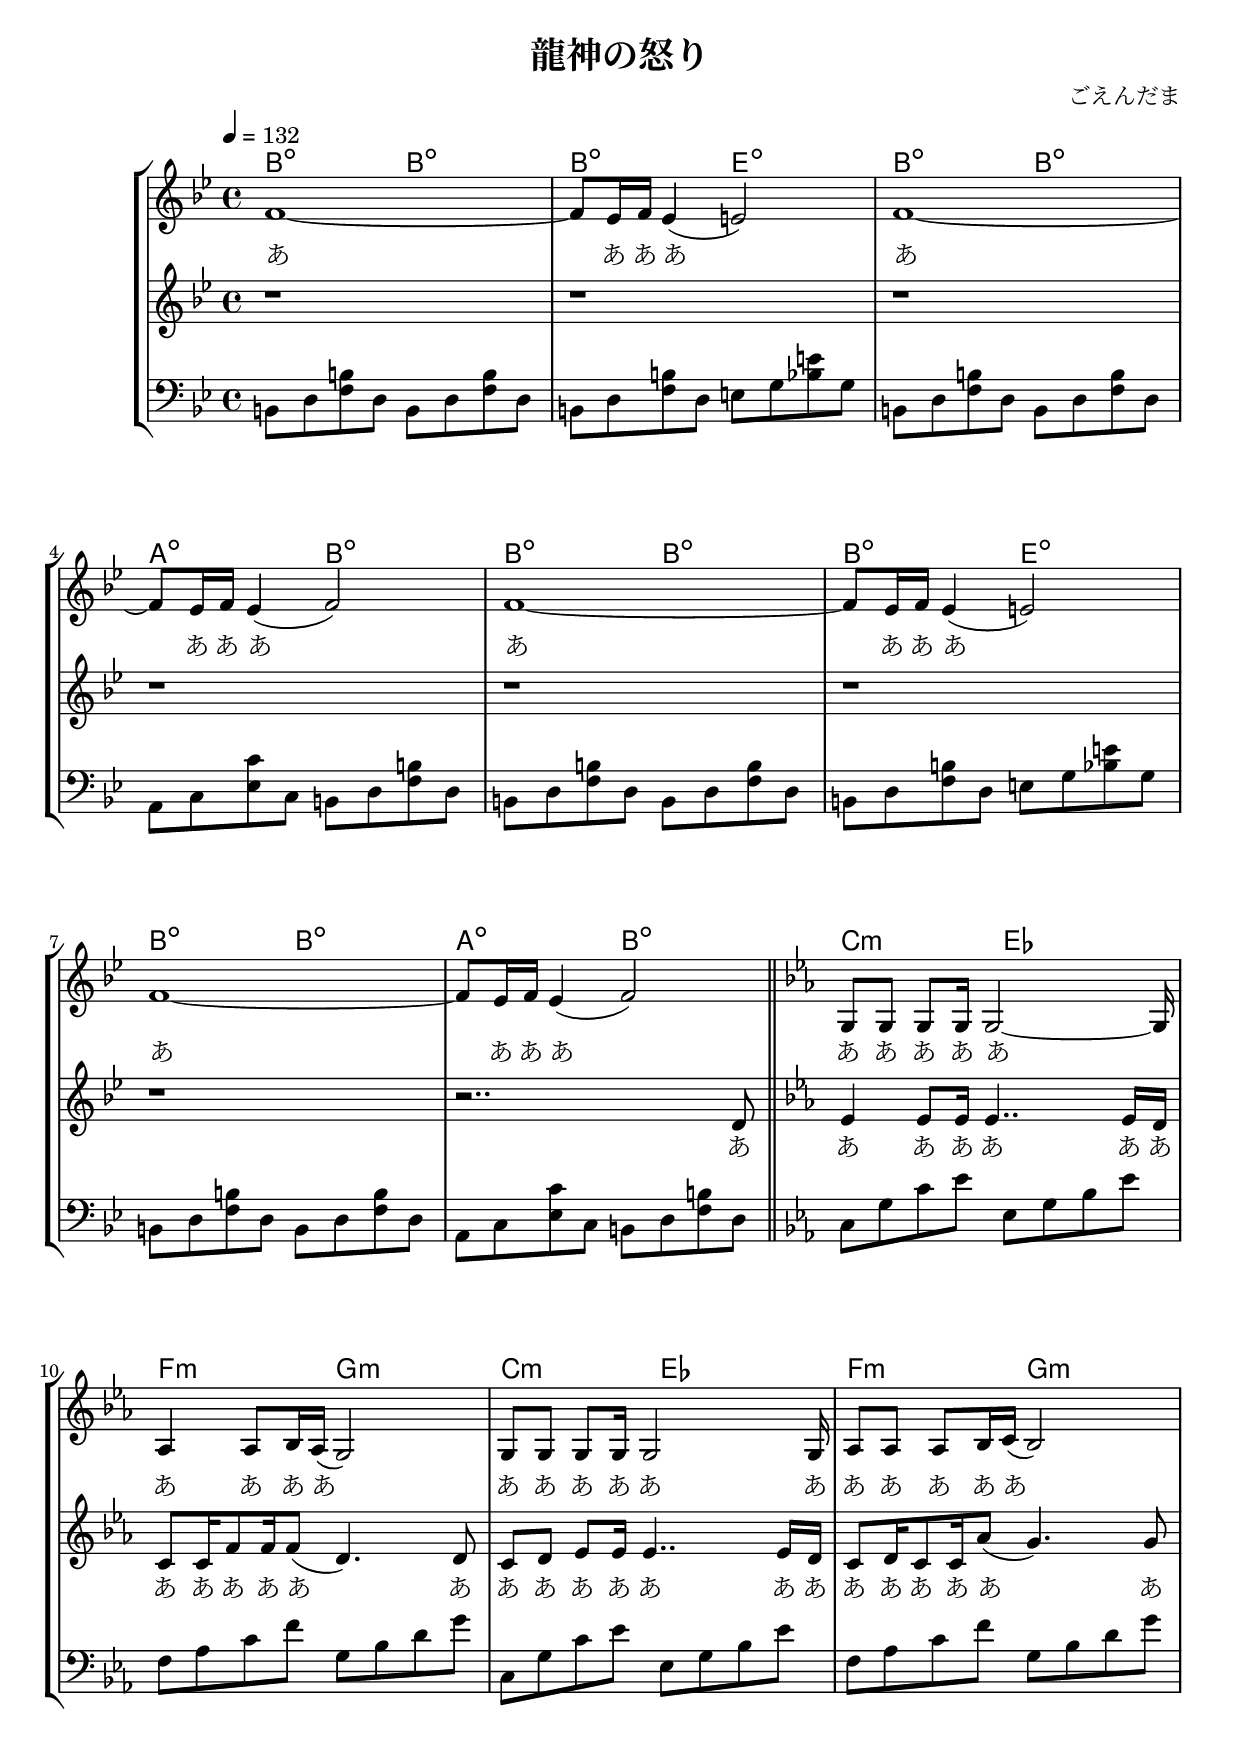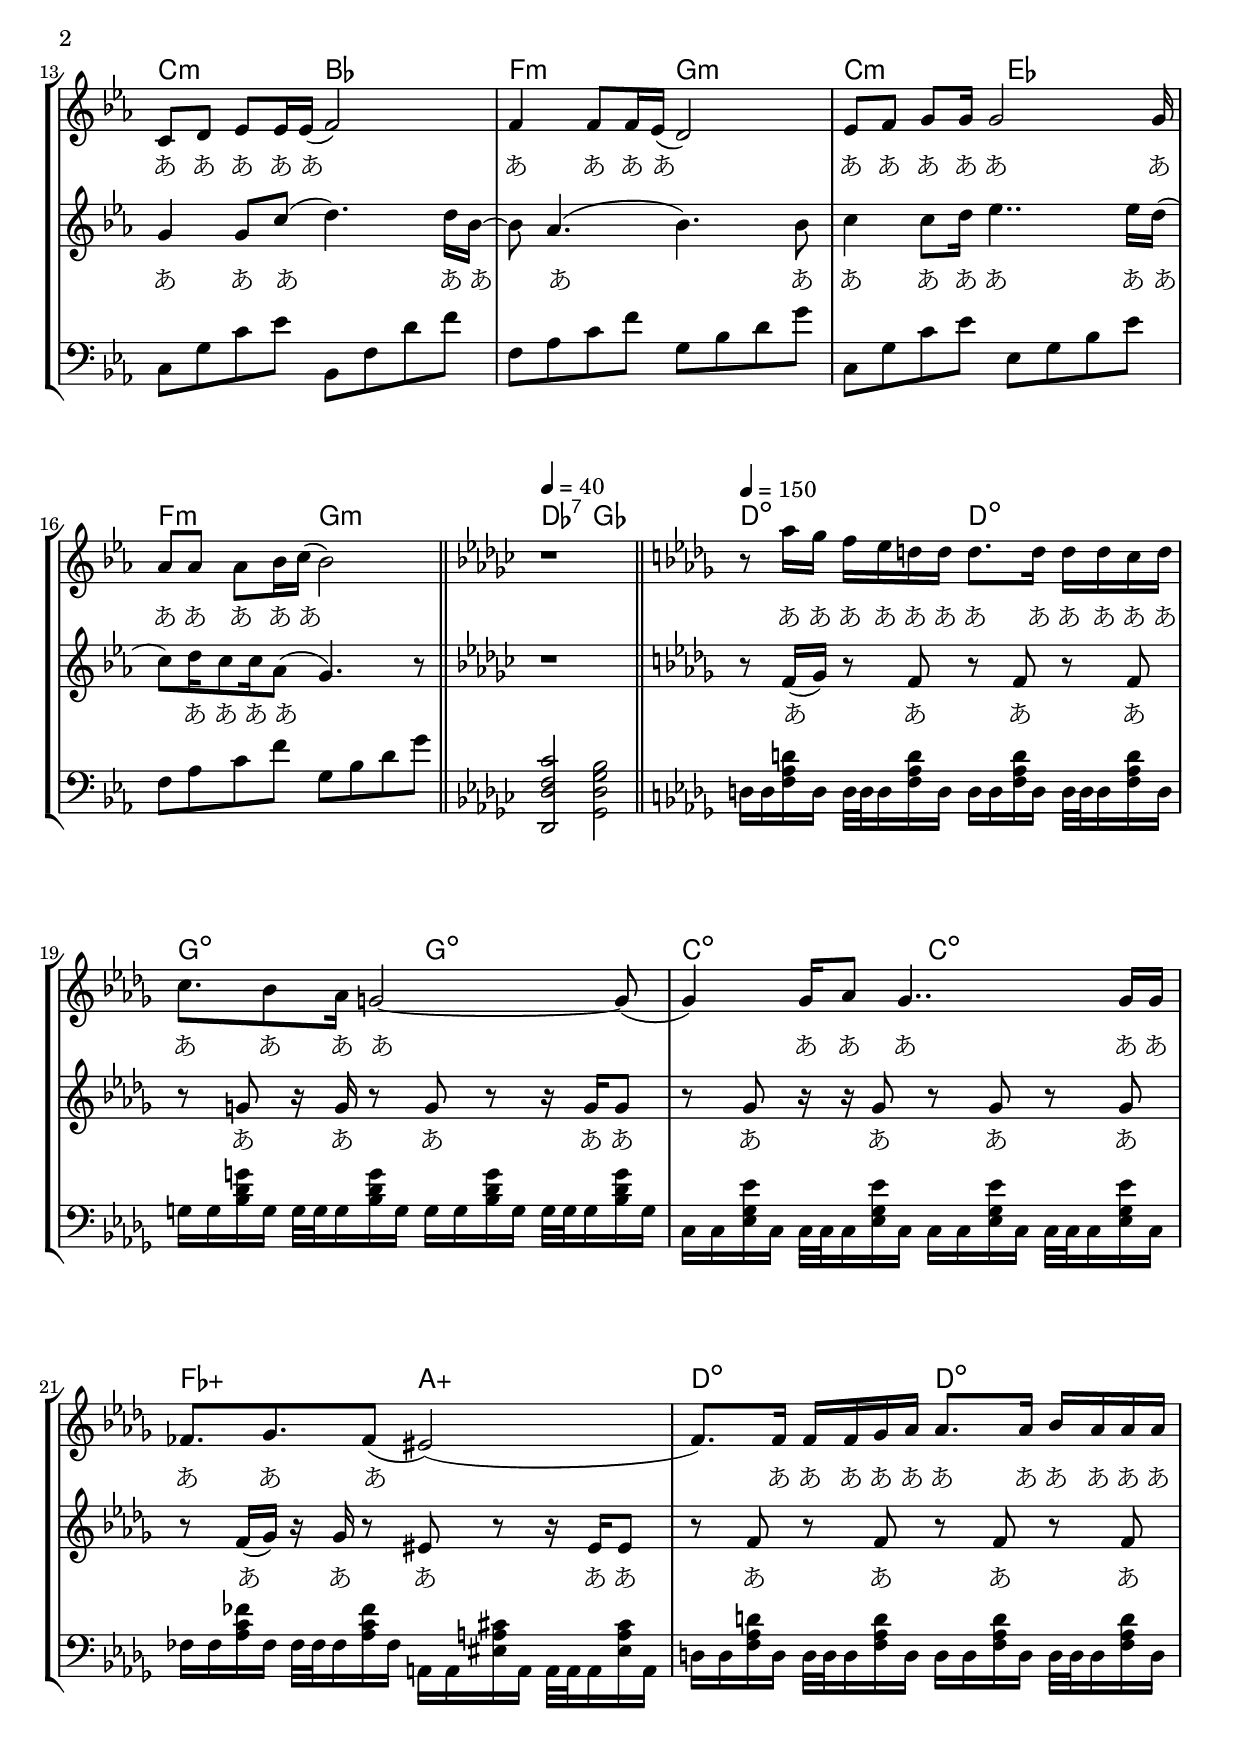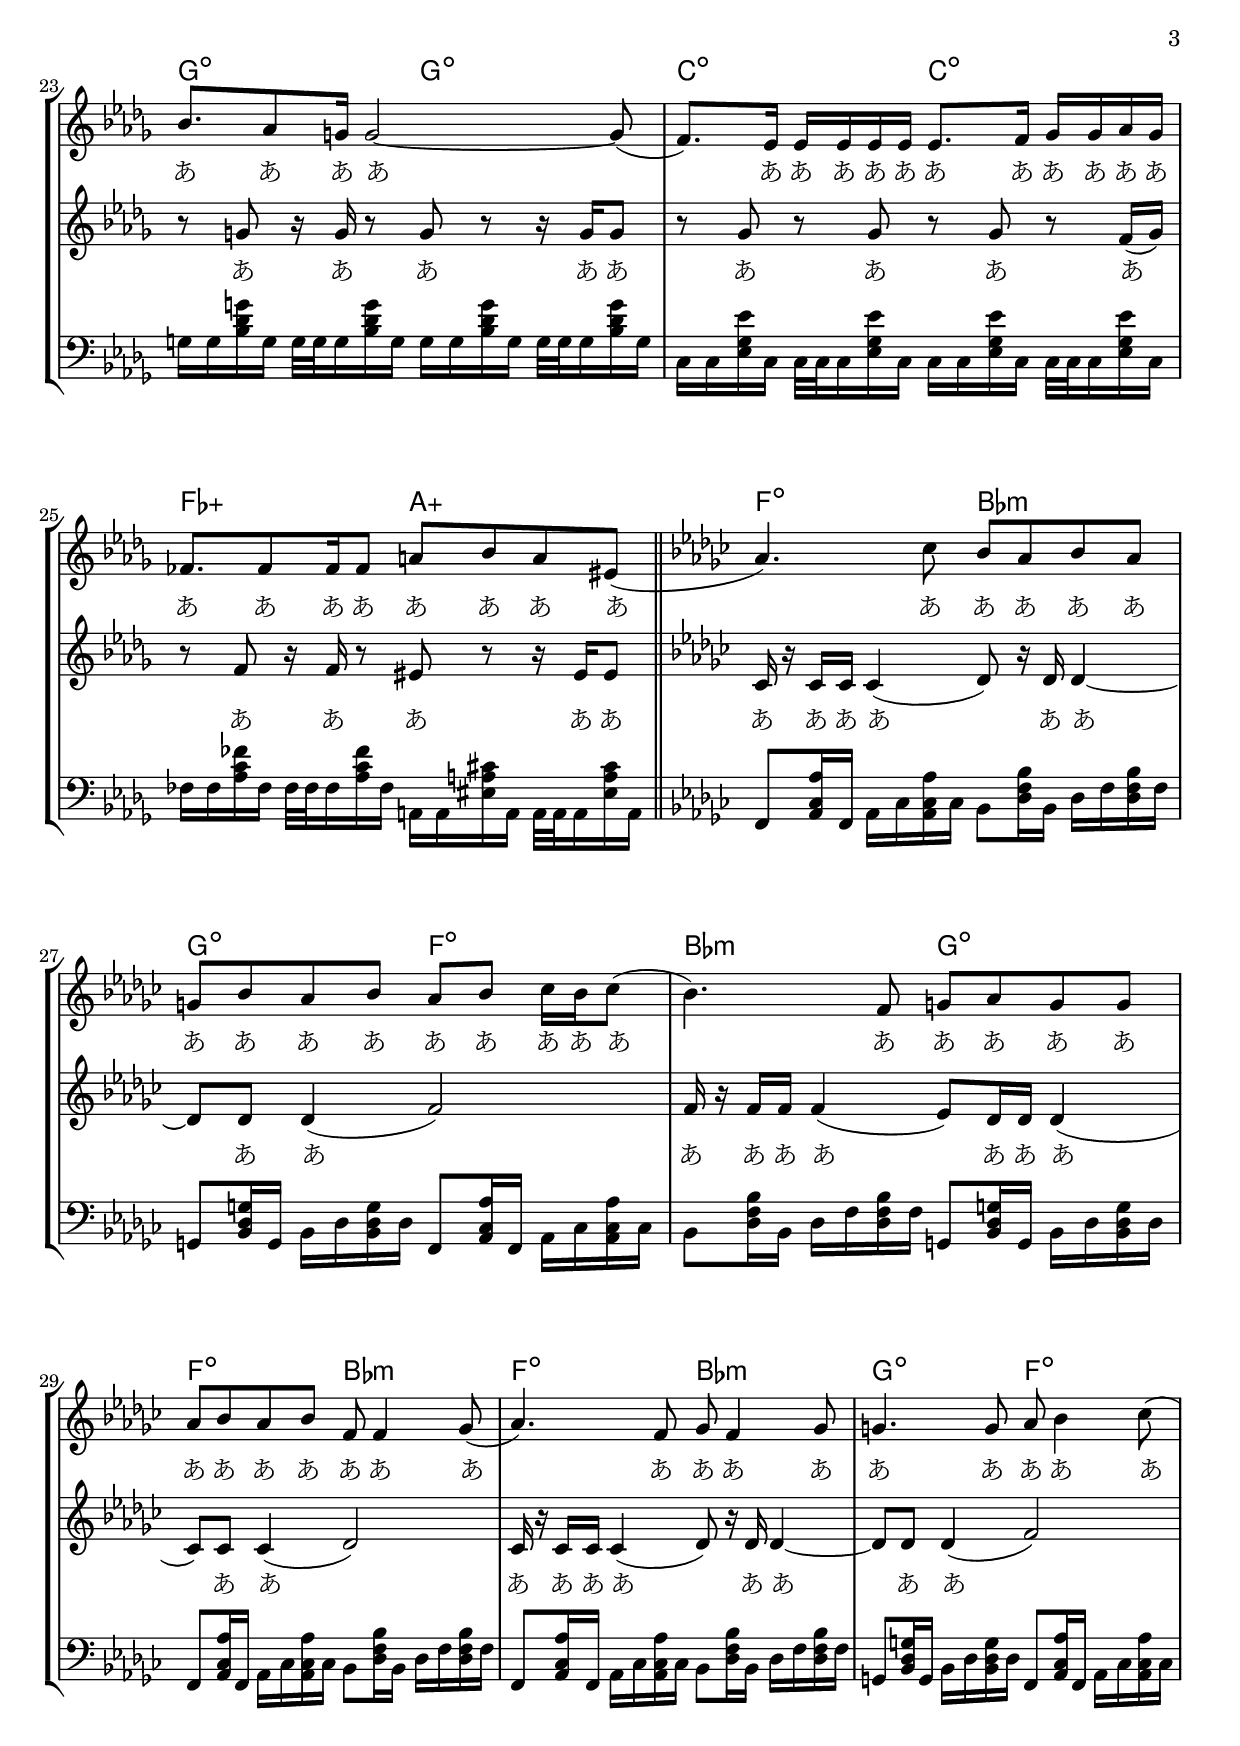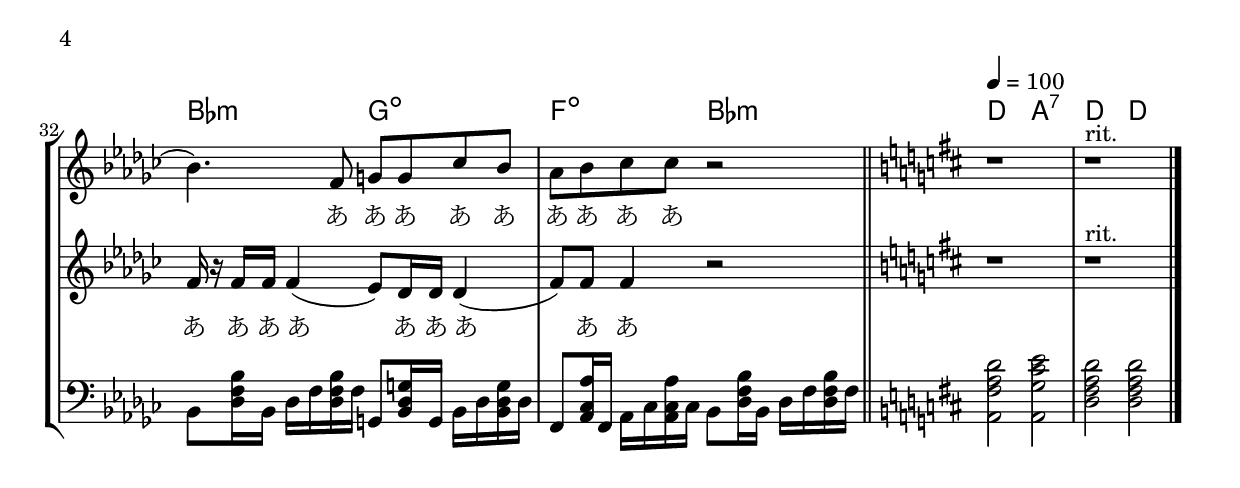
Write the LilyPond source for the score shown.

\version "2.12.1"

\header {
	title = \markup {龍神の怒り}
	composer = \markup \center-column {ごえんだま}
}

harmony = \chordmode {
	b2:dim b:dim b:dim e:dim b:dim b:dim a:dim b:dim b:dim b:dim b:dim e:dim b:dim b:dim a:dim b:dim 

	c:m es f:m g:m c:m es f:m g:m c:m bes f:m g:m c:m es f:m g:m 

	des:7 ges 

	d:dim d:dim g:dim g:dim c:dim c:dim fes:aug a:aug d:dim d:dim g:dim g:dim c:dim c:dim fes:aug a:aug 

	f:dim bes:m g:dim f:dim bes:m g:dim f:dim bes:m f:dim bes:m g:dim f:dim bes:m g:dim f:dim bes:m 

	d a:7 d d 
}

melody = {
	\set Staff.midiInstrument = #"Sitar"
		\key bes \major
	\tempo 4 = 132
f'1~ 
	f'8  es'16  f'16  es'4  (e'2) 
	f'1~ 
	f'8  es'16  f'16  es'4  (f'2) 
	f'1~ 
	f'8  es'16  f'16  es'4  (e'2) 
	f'1~ 
	f'8  es'16  f'16  es'4  (f'2)
	\set Staff.midiInstrument = #"Sitar"
		\key es \major
 g8  g8  g8  g16  g2~g16 
	as4  as8  bes16  as16  (g2) 
	g8  g8  g8  g16  g2  g16 
	as8  as8  as8  bes16  c'16  (bes2) 
	c'8  d'8  es'8  es'16  es'16  (f'2) 
	f'4  f'8  f'16  es'16  (d'2) 
	es'8  f'8  g'8  g'16  g'2  g'16 
	as'8  as'8  as'8  bes'16  c''16  (bes'2)
	\key ges \major
	\tempo 4 = 40
	r1   
	\set Staff.midiInstrument = #"Sitar"
		\key des \major
	\tempo 4 = 150
r8 as''16  ges''16  f''16  es''16  d''16  d''16  d''8.  d''16  d''16  d''16  c''16  d''16 
	c''8.  bes'8  as'16  g'2~g'8 
	(ges'4)  ges'16  as'8  ges'4..  ges'16  ges'16 
	fes'8.  ges'8.  fes'8  (eis'2) 
	(f'8.)  f'16  f'16  f'16  ges'16  as'16  as'8.  as'16  bes'16  as'16  as'16  as'16 
	bes'8.  as'8  g'16  g'2~g'8 
	(f'8.)  es'16  es'16  es'16  es'16  es'16  es'8.  f'16  ges'16  ges'16  as'16  ges'16 
	fes'8.  fes'8  fes'16  fes'8  	\set Staff.midiInstrument = #"Sitar"
	a'8  bes'8  a'8  eis'8 
	(	\key ges \major
as'4.)  ces''8  bes'8  as'8  bes'8  as'8 
	g'8  bes'8  as'8  bes'8  as'8  bes'8  ces''16  bes'16  ces''8 
	(bes'4.)  f'8  g'8  as'8  g'8  g'8 
	as'8  bes'8  as'8  bes'8  f'8  f'4  ges'8 
	(as'4.)  f'8  ges'8  f'4  ges'8 
	g'4.  g'8  as'8  bes'4  ces''8 
	(bes'4.)  f'8  g'8  g'8  ces''8  bes'8 
	as'8  bes'8  ces''8  ces''8  	r2 	\key d \major
	\tempo 4 = 100
	r1 | r1^"rit." \bar "|."
}

words = \lyricmode {
	あ  あ  あ  あ  あ  あ  あ  あ  あ  あ  あ  あ  あ  あ  あ  あ  
	あ  あ  あ  あ  あ  あ  あ  あ  あ  あ  あ  あ  あ  あ  あ  あ  あ  あ  あ  あ  あ  あ  あ  あ  あ  あ  あ  あ  あ  あ  あ  あ  あ  あ  あ  あ  あ  あ  あ  あ  
	
	あ  あ  あ  あ  あ  あ  あ  あ  あ  あ  あ  あ  あ  あ  あ  あ  あ  あ  あ  あ  あ  あ  あ  あ  あ  あ  あ  あ  あ  あ  あ  あ  あ  あ  あ  あ  あ  あ  あ  あ  あ  あ  あ  あ  あ  あ  あ  あ  あ  あ  あ  あ  あ  あ  
	あ  あ  あ  あ  あ  あ  あ  あ  あ  あ  あ  あ  あ  あ  あ  あ  あ  あ  あ  あ  あ  あ  あ  あ  あ  あ  あ  あ  あ  あ  あ  あ  あ  あ  あ  あ  あ  あ  あ  あ  あ  あ  あ  あ  あ  あ  あ  あ  
	
}

secondmelody = {
	\key bes \major
	\tempo 4 = 132
	r1 | r1 | r1 | r1 | r1 | r1 | r1 | r2.. 
	\set Staff.midiInstrument = #"Blown Bottle"
	d'8 
		\key es \major
es'4  es'8  es'16  es'4..  es'16  d'16 
	c'8  c'16  f'8  f'16  f'8  (d'4.)  d'8 
	c'8  d'8  es'8  es'16  es'4..  es'16  d'16 
	c'8  d'16  c'8  c'16  as'8  (g'4.)  g'8 
	g'4  g'8  c''8  (d''4.)  d''16  bes'16~ 
	bes'8  as'4.  (bes'4.)  bes'8 
	c''4  c''8  d''16  es''4..  es''16  d''16 
	(c''8)  d''16  c''8  c''16  as'8  (g'4.)  	r8 	\key ges \major
	\tempo 4 = 40
	r1   
	\set Staff.midiInstrument = #"Agogo"
		\key des \major
	\tempo 4 = 150
r8  f'16  (ges'16)  r8  f'8  r8  f'8  r8  f'8 
	r8  g'8  r16  g'16  r8  g'8  r8  r16  g'16  g'8 
	r8  ges'8  r16  r16  ges'8  r8  ges'8  r8  ges'8 
	r8  f'16  (ges'16)  r16  ges'16  r8  eis'8  r8  r16  eis'16  eis'8 
	r8  f'8  r8  f'8  r8  f'8  r8  f'8 
	r8  g'8  r16  g'16  r8  g'8  r8  r16  g'16  g'8 
	r8  ges'8  r8  ges'8  r8  ges'8  r8  f'16  (ges'16) 
	r8  f'8  r16  f'16  r8  eis'8  r8  r16  eis'16  eis'8
	\set Staff.midiInstrument = #"Slap Bass 2"
		\key ges \major
 ces'16  r16  ces'16  ces'16  ces'4  (des'8)  r16  des'16  des'4~ 
	des'8  des'8  des'4  (f'2) 
	f'16  r16  f'16  f'16  f'4  (es'8)  des'16  des'16  des'4 
	(ces'8)  ces'8  ces'4  (des'2) 
	ces'16  r16  ces'16  ces'16  ces'4  (des'8)  r16  des'16  des'4~ 
	des'8  des'8  des'4  (f'2) 
	f'16  r16  f'16  f'16  f'4  (es'8)  des'16  des'16  des'4 
	(f'8)  f'8  f'4  	r2 	\key d \major
	\tempo 4 = 100
	r1 | r1^"rit." \bar "|."
}

secondwords = \lyricmode {
	
	あ  あ  あ  あ  あ  あ  あ  あ  あ  あ  あ  あ  あ  あ  あ  あ  あ  あ  あ  あ  あ  あ  あ  あ  あ  あ  あ  あ  あ  あ  あ  あ  あ  あ  あ  あ  あ  あ  あ  あ  あ  あ  あ  
	
	あ  あ  あ  あ  あ  あ  あ  あ  あ  あ  あ  あ  あ  あ  あ  あ  あ  あ  あ  あ  あ  あ  あ  あ  あ  あ  あ  あ  あ  あ  あ  あ  あ  あ  あ  あ  
	あ  あ  あ  あ  あ  あ  あ  あ  あ  あ  あ  あ  あ  あ  あ  あ  あ  あ  あ  あ  あ  あ  あ  あ  あ  あ  あ  あ  あ  あ  あ  あ  あ  あ  
	
}

tempochange = {
	\tempo 4 = 132
	r1 | r1 | r1 | r1 | r1 | r1 | r1 | r1 \bar "||"
	\tempo 4 = 132
	r1 | r1 | r1 | r1 | r1 | r1 | r1 | r1 \bar "||"
	\tempo 4 = 40
	r1 \bar "||"
	\tempo 4 = 150
	r1 | r1 | r1 | r1 | r1 | r1 | r1 | r1 \bar "||"
	\tempo 4 = 150
	r1 | r1 | r1 | r1 | r1 | r1 | r1 | r1 \bar "||"
	\tempo 4 = 100
	r1 | \tempo 4 = 75 r2 \tempo 4 = 66 r2 \bar "|."
}

mainacc = {
	\clef bass
	\set Staff.midiInstrument = #"Shanai"
	\key bes \major
	\tempo 4 = 132
	b,8 d <f b> d
	b,8 d <f b> d
	b,8 d <f b> d
	e8 g <bes e'> g
	b,8 d <f b> d
	b,8 d <f b> d
	a,8 c <es c'> c
	b,8 d <f b> d
	b,8 d <f b> d
	b,8 d <f b> d
	b,8 d <f b> d
	e8 g <bes e'> g
	b,8 d <f b> d
	b,8 d <f b> d
	a,8 c <es c'> c
	b,8 d <f b> d
	\bar "||"

	\set Staff.midiInstrument = #"Shanai"
	\key es \major
	c8 g8 c'8 es'8
	es8 g8 bes8 es'8
	f8 as8 c'8 f'8
	g8 bes8 d'8 g'8
	c8 g8 c'8 es'8
	es8 g8 bes8 es'8
	f8 as8 c'8 f'8
	g8 bes8 d'8 g'8
	c8 g8 c'8 es'8
	bes,8 f8 d'8 f'8
	f8 as8 c'8 f'8
	g8 bes8 d'8 g'8
	c8 g8 c'8 es'8
	es8 g8 bes8 es'8
	f8 as8 c'8 f'8
	g8 bes8 d'8 g'8
	\bar "||"

	\set Staff.midiInstrument = #"Helicopter"
	\key ges \major
	\tempo 4 = 40
	<des, des f ces'>2
	<ges, des ges bes>2
	\bar "||"

	\set Staff.midiInstrument = #"Shanai"
	\key des \major
	\tempo 4 = 150
	d16 d16 <f as d'>16 d16   d32 d32 d16 <f as d'>16 d16
	d16 d16 <f as d'>16 d16   d32 d32 d16 <f as d'>16 d16
	g16 g16 <bes des' g'>16 g16   g32 g32 g16 <bes des' g'>16 g16
	g16 g16 <bes des' g'>16 g16   g32 g32 g16 <bes des' g'>16 g16
	c16 c16 <es ges es'>16 c16   c32 c32 c16 <es ges es'>16 c16
	c16 c16 <es ges es'>16 c16   c32 c32 c16 <es ges es'>16 c16
	fes16 fes16 <as c' fes'>16 fes16   fes32 fes32 fes16 <as c' fes'>16 fes16
	a,16 a,16 <eis a cis'>16 a,16   a,32 a,32 a,16 <eis a cis'>16 a,16
	d16 d16 <f as d'>16 d16   d32 d32 d16 <f as d'>16 d16
	d16 d16 <f as d'>16 d16   d32 d32 d16 <f as d'>16 d16
	g16 g16 <bes des' g'>16 g16   g32 g32 g16 <bes des' g'>16 g16
	g16 g16 <bes des' g'>16 g16   g32 g32 g16 <bes des' g'>16 g16
	c16 c16 <es ges es'>16 c16   c32 c32 c16 <es ges es'>16 c16
	c16 c16 <es ges es'>16 c16   c32 c32 c16 <es ges es'>16 c16
	fes16 fes16 <as c' fes'>16 fes16   fes32 fes32 fes16 <as c' fes'>16 fes16
	a,16 a,16 <eis a cis'>16 a,16   a,32 a,32 a,16 <eis a cis'>16 a,16
	\bar "||"

	\set Staff.midiInstrument = #"Shanai"
	\key ges \major
	f,8 <as, ces as>16 f,16   as,16 ces16 <as, ces as>16 ces16
	bes,8 <des f bes>16 bes,16   des16 f16 <des f bes>16 f16
	g,8 <bes, des g>16 g,16   bes,16 des16 <bes, des g>16 des16
	f,8 <as, ces as>16 f,16   as,16 ces16 <as, ces as>16 ces16
	bes,8 <des f bes>16 bes,16   des16 f16 <des f bes>16 f16
	g,8 <bes, des g>16 g,16   bes,16 des16 <bes, des g>16 des16
	f,8 <as, ces as>16 f,16   as,16 ces16 <as, ces as>16 ces16
	bes,8 <des f bes>16 bes,16   des16 f16 <des f bes>16 f16
	f,8 <as, ces as>16 f,16   as,16 ces16 <as, ces as>16 ces16
	bes,8 <des f bes>16 bes,16   des16 f16 <des f bes>16 f16
	g,8 <bes, des g>16 g,16   bes,16 des16 <bes, des g>16 des16
	f,8 <as, ces as>16 f,16   as,16 ces16 <as, ces as>16 ces16
	bes,8 <des f bes>16 bes,16   des16 f16 <des f bes>16 f16
	g,8 <bes, des g>16 g,16   bes,16 des16 <bes, des g>16 des16
	f,8 <as, ces as>16 f,16   as,16 ces16 <as, ces as>16 ces16
	bes,8 <des f bes>16 bes,16   des16 f16 <des f bes>16 f16
	\bar "||"

	\set Staff.midiInstrument = #"FX 1 (rain)"
	\key d \major
	\tempo 4 = 100
	<a, fis a d'>2
	<a, g cis' e'>2
	<d fis a d'>2
	<d fis a d'>2
	\bar "|."
}

subacc = {
	\clef bass
	\set Staff.midiInstrument = #"Fiddle"
	\key bes \major
	\tempo 4 = 132
	<d f b>8 <d f b>4 <d f b>8
	<d f b>8 <d f b>4 <d f b>8
	<d f b>8 <d f b>4 <d f b>8
	<g bes e'>8 <g bes e'>4 <g bes e'>8
	<d f b>8 <d f b>4 <d f b>8
	<d f b>8 <d f b>4 <d f b>8
	<c es c'>8 <c es c'>4 <c es c'>8
	<d f b>8 <d f b>4 <d f b>8
	<d f b>8 <d f b>4 <d f b>8
	<d f b>8 <d f b>4 <d f b>8
	<d f b>8 <d f b>4 <d f b>8
	<g bes e'>8 <g bes e'>4 <g bes e'>8
	<d f b>8 <d f b>4 <d f b>8
	<d f b>8 <d f b>4 <d f b>8
	<c es c'>8 <c es c'>4 <c es c'>8
	<d f b>8 <d f b>4 <d f b>8
	\bar "||"

	\set Staff.midiInstrument = #"Fiddle"
	\key es \major
	<c g c' es'>4 <c g c' es'>4
	<es g bes es'>4 <es g bes es'>4
	<f as c' f'>4 <f as c' f'>4
	<g bes d' g'>4 <g bes d' g'>4
	<c g c' es'>4 <c g c' es'>4
	<es g bes es'>4 <es g bes es'>4
	<f as c' f'>4 <f as c' f'>4
	<g bes d' g'>4 <g bes d' g'>4
	<c g c' es'>4 <c g c' es'>4
	<bes, f d' f'>4 <bes, f d' f'>4
	<f as c' f'>4 <f as c' f'>4
	<g bes d' g'>4 <g bes d' g'>4
	<c g c' es'>4 <c g c' es'>4
	<es g bes es'>4 <es g bes es'>4
	<f as c' f'>4 <f as c' f'>4
	<g bes d' g'>4 <g bes d' g'>4
	\bar "||"

	\set Staff.midiInstrument = #"Helicopter"
	\key ges \major
	\tempo 4 = 40
	des,4 <des f ces'>4
	ges,4 <des ges bes>4
	\bar "||"

	\set Staff.midiInstrument = #"Melodic Tom"
	\key des \major
	\tempo 4 = 150
	r8 <f as d'>4 <f as d'>8
	r8 <f as d'>4 <f as d'>8
	r8 <bes des' g'>4 <bes des' g'>8
	r8 <bes des' g'>4 <bes des' g'>8
	r8 <es ges es'>4 <es ges es'>8
	r8 <es ges es'>4 <es ges es'>8
	r8 <as c' fes'>4 <as c' fes'>8
	r8 <eis a cis'>4 <eis a cis'>8
	r8 <f as d'>4 <f as d'>8
	r8 <f as d'>4 <f as d'>8
	r8 <bes des' g'>4 <bes des' g'>8
	r8 <bes des' g'>4 <bes des' g'>8
	r8 <es ges es'>4 <es ges es'>8
	r8 <es ges es'>4 <es ges es'>8
	r8 <as c' fes'>4 <as c' fes'>8
	r8 <eis a cis'>4 <eis a cis'>8
	\bar "||"

	\set Staff.midiInstrument = #"Melodic Tom"
	\key ges \major
	r8 <as, ces as>8 <as, ces as>8 <as, ces as>8
	r8 <des f bes>8 <des f bes>8 <des f bes>8
	r8 <bes, des g>8 <bes, des g>8 <bes, des g>8
	r8 <as, ces as>8 <as, ces as>8 <as, ces as>8
	r8 <des f bes>8 <des f bes>8 <des f bes>8
	r8 <bes, des g>8 <bes, des g>8 <bes, des g>8
	r8 <as, ces as>8 <as, ces as>8 <as, ces as>8
	r8 <des f bes>8 <des f bes>8 <des f bes>8
	r8 <as, ces as>8 <as, ces as>8 <as, ces as>8
	r8 <des f bes>8 <des f bes>8 <des f bes>8
	r8 <bes, des g>8 <bes, des g>8 <bes, des g>8
	r8 <as, ces as>8 <as, ces as>8 <as, ces as>8
	r8 <des f bes>8 <des f bes>8 <des f bes>8
	r8 <bes, des g>8 <bes, des g>8 <bes, des g>8
	r8 <as, ces as>8 <as, ces as>8 <as, ces as>8
	r8 <des f bes>8 <des f bes>8 <des f bes>8
	\bar "||"

	\set Staff.midiInstrument = #"Acoustic grand"
	\key d \major
	\tempo 4 = 100
	r2
	r2
	r2
	r2
	\bar "|."
}

percA = {
	\drummode {
	r1 |r1 |r1 |r1 |r1 |r1 |r1 |r1 \bar "||"
	r1 |r1 |r1 |r1 |r1 |r1 |r1 |r1 \bar "||"
	r1 \bar "||"
	r1 |r1 |r1 |r1 |r1 |r1 |r1 |r1 \bar "||"
	r8 hho8 hho8 hho8 hho8 hho8 hho8 hho8  |hho8 hho8 hho8 hho8 hho8 hho8 hho8 hho8  |r8 hho8 hho8 hho8 hho8 hho8 hho8 hho8  |hho8 hho8 hho8 hho8 hho2  |r8 hho8 hho8 hho8 hho8 hho8 hho8 hho8  |hho8 hho8 hho8 hho8 hho8 hho8 hho8 hho8  |r8 hho8 hho8 hho8 hho8 hho8 hho8 hho8  |hho8 hho8 hho2.  \bar "||"
	r1 |r1 \bar "|."
	}
}

percB = {
	\drummode {
	r1 |r1 |r1 |r1 |r1 |r1 |r1 |r1 \bar "||"
	r1 |r1 |r1 |r1 |r1 |r1 |r1 |r1 \bar "||"
	r1 \bar "||"
	r1 |r1 |r1 |r1 |r1 |r1 |r1 |r1 \bar "||"
	r8 sn4 sn4 sn4 sn8  |r8 sn4 sn4 sn4 sn8  |r8 sn4 sn4 sn4 sn8  |r8 sn4 sn8 sn8 sn16 sn4 r16  |r8 sn4 sn4 sn4 sn8  |r8 sn4 sn4 sn4 sn8  |r8 sn4 sn4 sn4 sn8  |r8 sn8. sn16 sn8 sn16 sn16 sn16 sn8. sn8  \bar "||"
	r1 |r1 \bar "|."
	}
}

percC = {
	\drummode {
	r1 |r1 |r1 |r1 |r1 |r1 |r1 |r1 \bar "||"
	r1 |r1 |r1 |r1 |r1 |r1 |r1 |r1 \bar "||"
	r1 \bar "||"
	r1 |r1 |r1 |r1 |r1 |r1 |r1 |r1 \bar "||"
	bd4 bd4 bd8. bd8 bd8.  |bd4 bd4 bd8. bd8 bd8.  |bd4 bd4 bd8. bd8 bd8.  |bd4 bd4 r16 bd4. r16  |bd4 bd4 bd8. bd8 bd8.  |bd4 bd4 bd8. bd8 bd8.  |bd4 bd4 bd8. bd8 bd8.  |bd8 bd8 bd8. bd8. bd8 bd8 bd8  \bar "||"
	r1 |r1 \bar "|."
	}
}

percD = {
	\drummode {
	r1 |r1 |r1 |r1 |r1 |r1 |r1 |r1 \bar "||"
	r1 |r1 |r1 |r1 |r1 |r1 |r1 |r1 \bar "||"
	r1 \bar "||"
	r1 |r1 |r1 |r1 |r1 |r1 |r1 |r1 \bar "||"
	cymc1  |r1  |cymc1  |r1  |cymc1  |r1  |cymc1  |r1  \bar "||"
	r1 |r1 \bar "|."
	}
}

percE = {
	\drummode {
	r1 |r1 |r1 |r1 |r1 |r1 |r1 |r1 \bar "||"
	r1 |r1 |r1 |r1 |r1 |r1 |r1 |r1 \bar "||"
	r1 \bar "||"
	r1 |r1 |r1 |r1 |r1 |r1 |r1 |r1 \bar "||"
	r1 |r1 |r1 |r2. tommh16 tommh8.  |r1 |r1 |r1 |r2. tommh16 tommh8.  \bar "||"
	r1 |r1 \bar "|."
	}
}

percF = {
	\drummode {
	r1 | r1 | r1 | r1 | r1 | r1 | r1 | r1 \bar "||"
	r1 | r1 | r1 | r1 | r1 | r1 | r1 | r1 \bar "||"
	r1 \bar "||"
	r1 | r1 | r1 | r1 | r1 | r1 | r1 | r1 \bar "||"
	r1 |r1 |r1 |r2. r8 tomfh16 tomfh16  |r1 |r1 |r1 |r2. r8 tomfh8  \bar "||"
	r1 | r1 \bar "|."
	}
}

percG = {
	\drummode {
	r1 | r1 | r1 | r1 | r1 | r1 | r1 | r1 \bar "||"
	r1 | r1 | r1 | r1 | r1 | r1 | r1 | r1 \bar "||"
	r1 \bar "||"
	r1 | r1 | r1 | r1 | r1 | r1 | r1 | r1 \bar "||"
	r1 |r1 |r1 |r1 |r1 |r1 |r1 |r2. tomml16 tomml8.  \bar "||"
	r1 | r1 \bar "|."
	}
}

\score {
	<<
		\new StaffGroup <<
			\new ChordNames {\harmony}
			\new Voice = "melody" {\melody}
			\new Lyrics \lyricsto "melody" \words
			\new Voice = "secondmelody" {\secondmelody}
			\new Lyrics \lyricsto "secondmelody" \secondwords
			\new Staff = "mainacc" {\mainacc}
		>>
	>>
	\layout { }
}
